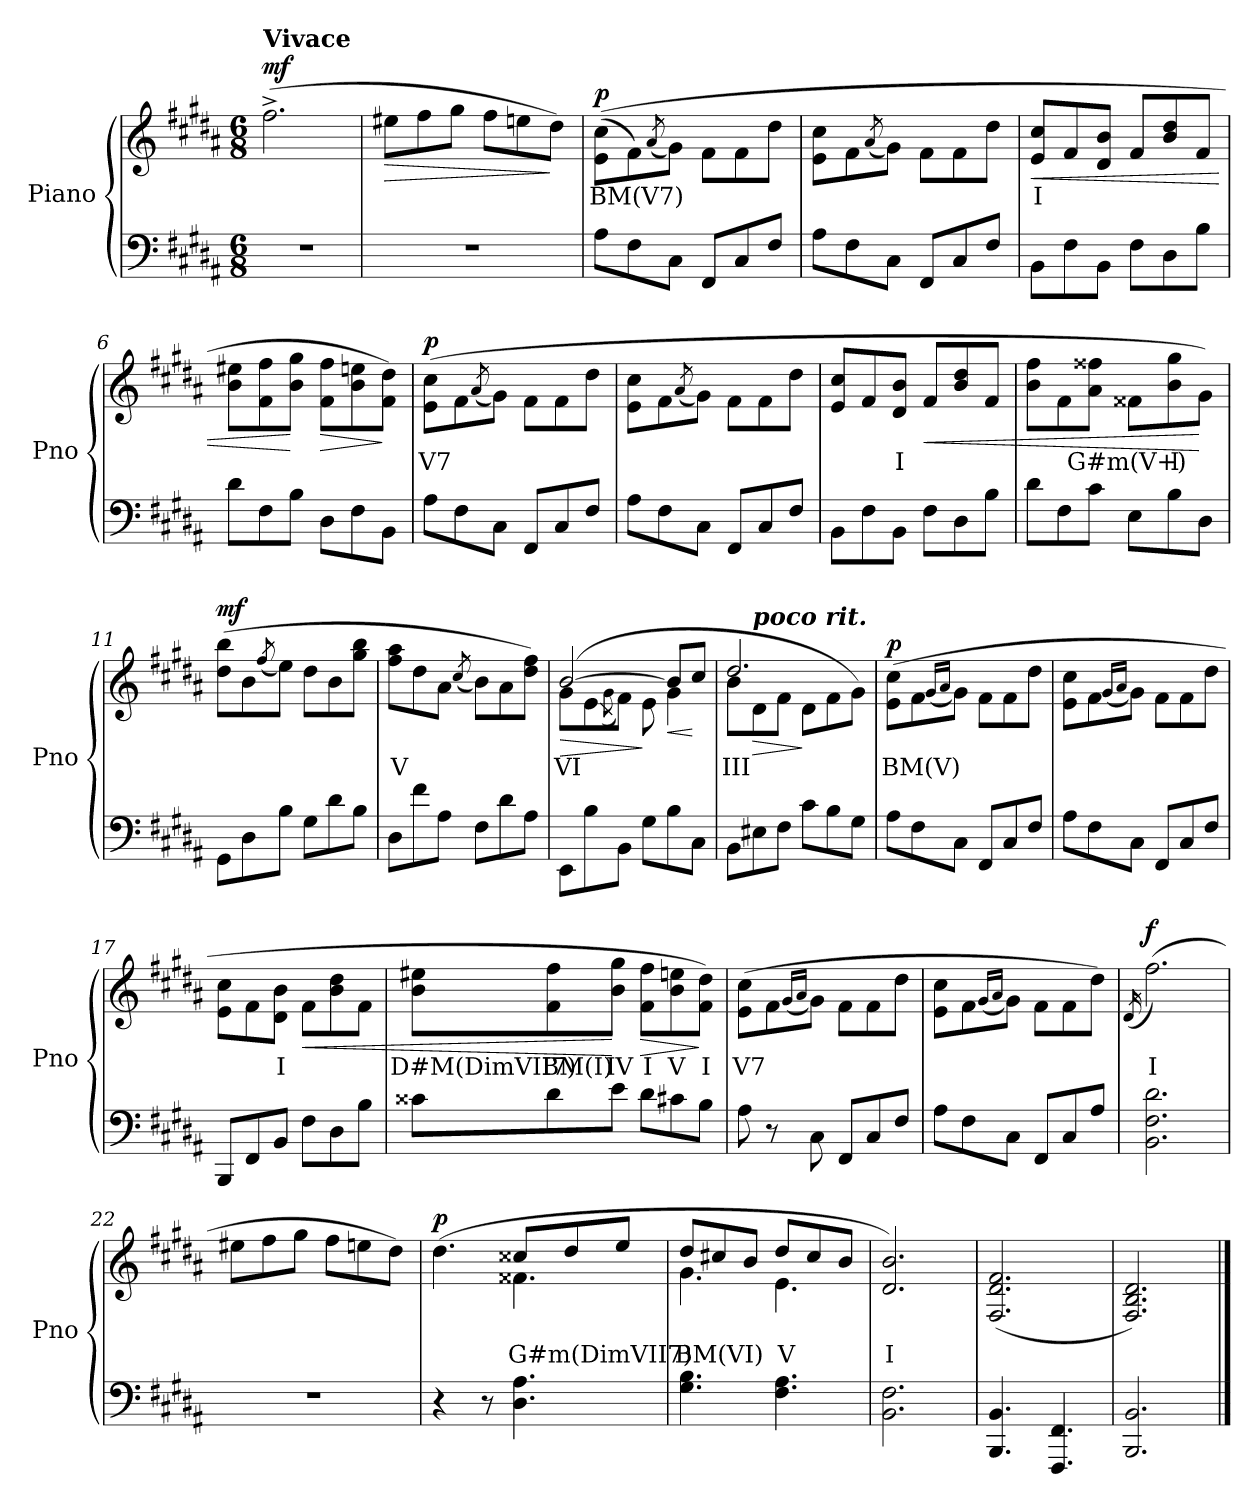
**kern	**kern	**text	**dynam
*part1	*part1	*part1	*part1
*staff2	*staff1	*staff1	*staff1/2
*I"Piano	*	*	*
*I'Pno	*	*	*
*clefF4	*clefG2	*	*
*k[f#c#g#d#a#]	*k[f#c#g#d#a#]	*	*
*M6/8	*M6/8	*	*
=1	=1	=1	=1
!	!LO:TX:a:B:t=Vivace	!	!
!	!	!	!LO:DY:b
2.r	(>2.ff#^\	.	mf
=2	=2	=2	=2
!	!	!	!LO:HP:b
2.r	8ee#X\L	.	>
.	8ff#\	.	.
.	8gg#\J	.	.
.	8ff#\L	.	.
.	8een\	.	.
.	8dd#\J)	.	]
=3	=3	=3	=3
!	!	!LO:LY:b	!LO:DY:b
8A#\L	(>(>8e\ 8cc#\L	BM(V7)	p
8F#\	8f#\)	.	.
.	(<8qa#/	.	.
8C#\J	8g#\J)	.	.
8FF#/L	8f#\L	.	.
8C#/	8f#\	.	.
8F#/J	8dd#\J	.	.
=4	=4	=4	=4
8A#\L	8e\ 8cc#\L	.	.
8F#\	8f#\	.	.
.	(<8qa#/	.	.
8C#\J	8g#\J)	.	.
8FF#/L	8f#\L	.	.
8C#/	8f#\	.	.
8F#/J	8dd#\J	.	.
=5	=5	=5	=5
!	!	!LO:LY:b	!LO:HP:b
8BB\L	8e/ 8cc#/L	I	<
8F#\	8f#/	.	.
8BB\J	8d#/ 8b/J	.	.
8F#\L	8f#/L	.	.
8D#\	8b/ 8dd#/	.	.
8B\J	8f#/J	.	.
=6	=6	=6	=6
8d#\L	8b\ 8ee#X\L	.	.
8F#\	8f#\ 8ff#\	.	.
8B\J	8b\ 8gg#\J	.	[
!	!	!	!LO:HP:b
8D#\L	8f#\ 8ff#\L	.	>
8F#\	8b\ 8een\	.	.
8BB\J	8f#\ 8dd#\J)	.	]
!!LO:LB:g=z
=7	=7	=7	=7
!	!	!LO:LY:b	!LO:DY:b
8A#\L	(>8e\ 8cc#\L	V7	p
8F#\	8f#\	.	.
.	(<8qa#/	.	.
8C#\J	8g#\J)	.	.
8FF#/L	8f#\L	.	.
8C#/	8f#\	.	.
8F#/J	8dd#\J	.	.
=8	=8	=8	=8
8A#\L	8e\ 8cc#\L	.	.
8F#\	8f#\	.	.
.	(<8qa#/	.	.
8C#\J	8g#\J)	.	.
8FF#/L	8f#\L	.	.
8C#/	8f#\	.	.
8F#/J	8dd#\J	.	.
=9	=9	=9	=9
8BB\L	8e/ 8cc#/L	.	.
8F#\	8f#/	.	.
!	!	!LO:LY:b	!
8BB\J	8d#/ 8b/J	I	.
!	!	!	!LO:HP:b
8F#\L	8f#/L	.	<
8D#\	8b/ 8dd#/	.	.
8B\J	8f#/J	.	.
=10	=10	=10	=10
8d#\L	8b\ 8ff#\L	.	.
8F#\	8f#\	.	.
!	!	!LO:LY:b	!
8c#\J	8a#\ 8ff##X\J	G#m(V+)	.
8E\L	8f##X\L	.	.
!	!	!LO:LY:b	!
8B\	8b\ 8gg#\	I	.
8D#\J	8g#\J)	.	[
=11	=11	=11	=11
!	!	!	!LO:DY:b
8GG#\L	(>8dd#\ 8bb\L	.	mf
8D#\	8b\	.	.
.	(<8qff#/	.	.
8B\J	8ee\J)	.	.
8G#\L	8dd#\L	.	.
8d#\	8b\	.	.
8B\J	8gg#\ 8bb\J	.	.
!!LO:LB:g=z
=12	=12	=12	=12
!	!	!LO:LY:b	!
8D#\L	8ff#\ 8aa#\L	V	.
8f#\	8dd#\	.	.
8A#\J	8a#\J	.	.
.	(<8qcc#/	.	.
8F#\L	8b\L)	.	.
8d#\	8a#\	.	.
8A#\J	8dd#\ 8ff#\J)	.	.
!!LO:PB:g=z
=13	=13	=13	=13
!	!	!LO:LY:b	!LO:HP:b
*	*^	*	*
8EE\L	(>[2b/	8g#\L	VI	>
8B\	.	8e\	.	.
.	.	(<8qg#\	.	.
8BB\J	.	8f#\J)	.	.
8G#\L	.	8e\	.	]
!	!	!	!	!LO:HP:b
8B\	8b/L]	4g#\	.	<
8C#\J	8cc#/J	.	.	[
=14	=14	=14	=14	=14
!	!	!	!LO:LY:b	!
8BB\L	2.dd#/	8b\L	III	.
!	!	!LO:TX:a:Bi:t=poco rit.	!	!
!	!	!	!	!LO:HP:b
8E#X\	.	8d#\	.	>
8F#\J	.	8f#\J	.	.
8c#\L	.	8d#\L	.	]
8B\	.	8f#\	.	.
8G#\J	.	8g#\J)	.	.
=15	=15	=15	=15	=15
!	!LO:TX:a:Bi:t=a tempo	!	!	!
!	!	!	!LO:LY:b	!LO:DY:b
*	*v	*v	*	*
8A#\L	(>8e\ 8cc#\L	BM(V)	p
8F#\	8f#\	.	.
.	(<16qg#/LL	.	.
.	16qa#/JJ	.	.
8C#\J	8g#\J)	.	.
8FF#/L	8f#\L	.	.
8C#/	8f#\	.	.
8F#/J	8dd#\J	.	.
=16	=16	=16	=16
8A#\L	8e\ 8cc#\L	.	.
8F#\	8f#\	.	.
.	(<16qg#/LL	.	.
.	16qa#/JJ	.	.
8C#\J	8g#\J)	.	.
8FF#/L	8f#\L	.	.
8C#/	8f#\	.	.
8F#/J	8dd#\J	.	.
=17	=17	=17	=17
8BBB/L	8e\ 8cc#\L	.	.
8FF#/	8f#\	.	.
!	!	!LO:LY:b	!
8BB/J	8d#\ 8b\J	I	.
!	!	!	!LO:HP:b
8F#\L	8f#\L	.	<
8D#\	8b\ 8dd#\	.	.
8B\J	8f#\J	.	.
!!LO:PB:g=z
=18	=18	=18	=18
!	!	!LO:LY:b	!
8c##X\L	8b\ 8ee#X\L	D#M(DimVII7)	.
!	!	!LO:LY:b	!
8d#\	8f#\ 8ff#\	BM(I)	.
!	!	!LO:LY:b	!
8e\J	8b\ 8gg#\J	IV	[
!	!	!LO:LY:b	!LO:HP:b
8d#\L	8f#\ 8ff#\L	I	>
!	!	!LO:LY:b	!
8c#X\	8b\ 8een\	V	.
!	!	!LO:LY:b	!
8B\J	8f#\ 8dd#\J)	I	]
=19	=19	=19	=19
*^	*	*	*
!	!	!	!LO:LY:b	!
8ryy	8A#\	(>8e\ 8cc#\L	V7	.
8r	8ryy	8f#\	.	.
.	.	(<16qg#/LL	.	.
.	.	16qa#/JJ	.	.
8ryy	8C#\	8g#\J)	.	.
8FF#/L	4.ryy	8f#\L	.	.
8C#/	.	8f#\	.	.
8F#/J	.	8dd#\J	.	.
*v	*v	*	*	*
=20	=20	=20	=20
8A#\L	8e\ 8cc#\L	.	.
8F#\	8f#\	.	.
.	(<16qg#/LL	.	.
.	16qa#/JJ	.	.
8C#\J	8g#\J)	.	.
8FF#/L	8f#\L	.	.
8C#/	8f#\	.	.
8A#/J	8dd#\J)	.	.
=21	=21	=21	=21
.	(>16qd#/	.	.
!	!	!LO:LY:b	!LO:DY:b
2.BB\ 2.F#\ 2.d#\	(>2.ff#\)	I	f
=22	=22	=22	=22
2.r	8ee#X\L	.	.
.	8ff#\	.	.
.	8gg#\J	.	.
.	8ff#\L	.	.
.	8een\	.	.
.	8dd#\J)	.	.
!!LO:LB:g=z
=23	=23	=23	=23
*	*^	*	*
!	!	!	!	!LO:DY:b=2
4r	(>4.dd#\	4.ryy	.	p
8r	.	.	.	.
!	!	!	!LO:LY:b	!
4.D#\ 4.A#\	8cc##X/L	4.f##X\	G#m(DimVII7)	.
.	8dd#/	.	.	.
.	8ee/J	.	.	.
=24	=24	=24	=24	=24
!	!	!	!LO:LY:b	!
4.G#\ 4.B\	8dd#/L	4.g#\	BM(VI)	.
.	8cc#X/	.	.	.
.	8b/J	.	.	.
!	!	!	!LO:LY:b	!
4.F#\ 4.A#\	8dd#/L	4.e\	V	.
.	8cc#/	.	.	.
.	8b/J	.	.	.
*	*v	*v	*	*
=25	=25	=25	=25
!	!	!LO:LY:b	!
2.BB\ 2.F#\	2.d#/ 2.b/)	I	.
=26	=26	=26	=26
4.BBB/ 4.BB/	(>2.F#/ 2.d#/ 2.f#/	.	.
4.FFF#/ 4.FF#/	.	.	.
=27	=27	=27	=27
2.BBB/ 2.BB/	2.F#/ 2.B/ 2.d#/)	.	.
==	==	==	==
*-	*-	*-	*-
